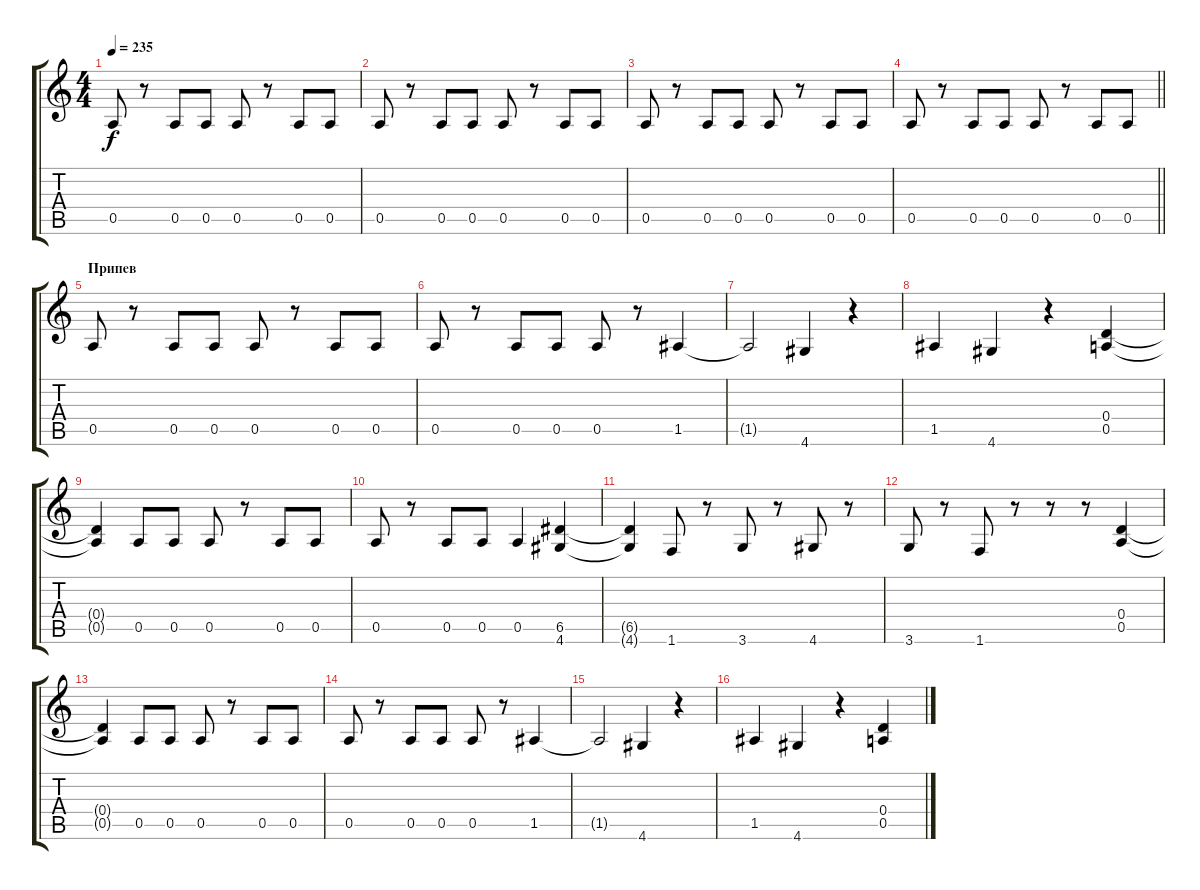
\track "" {instrument overdrivenguitar}
\staff {score tabs}
\tuning (E4 B3 G3 D3 A2 E2) {hide}
\ts (4 4)
\tempo 235
\clef g2
\ks c
0.5.8{dy f} r.8 0.5.8 0.5.8 0.5.8 r.8 0.5.8 0.5.8 |
0.5.8 r.8 0.5.8 0.5.8 0.5.8 r.8 0.5.8 0.5.8 |
0.5.8 r.8 0.5.8 0.5.8 0.5.8 r.8 0.5.8 0.5.8 |
\barLineRight lightlight
0.5.8 r.8 0.5.8 0.5.8 0.5.8 r.8 0.5.8 0.5.8 |
\section ("" "Припев")
0.5.8 r.8 0.5.8 0.5.8 0.5.8 r.8 0.5.8 0.5.8 |
0.5.8 r.8 0.5.8 0.5.8 0.5.8 r.8 1.5.4 |
1.5{t}.2 4.6.4 r.4 |
1.5.4 4.6.4 r.4 (0.4 0.5).4 |
(0.4{t} 0.5{t}).4 0.5.8 0.5.8 0.5.8 r.8 0.5.8 0.5.8 |
0.5.8 r.8 0.5.8 0.5.8 0.5.4 (6.5 4.6).4 |
(6.5{t} 4.6{t}).4 1.6.8 r.8 3.6.8 r.8 4.6.8 r.8 |
3.6.8 r.8 1.6.8 r.8 r.8 r.8 (0.4 0.5).4 |
(0.4{t} 0.5{t}).4 0.5.8 0.5.8 0.5.8 r.8 0.5.8 0.5.8 |
0.5.8 r.8 0.5.8 0.5.8 0.5.8 r.8 1.5.4 |
1.5{t}.2 4.6.4 r.4 |
1.5.4 4.6.4 r.4 (0.4 0.5).4
